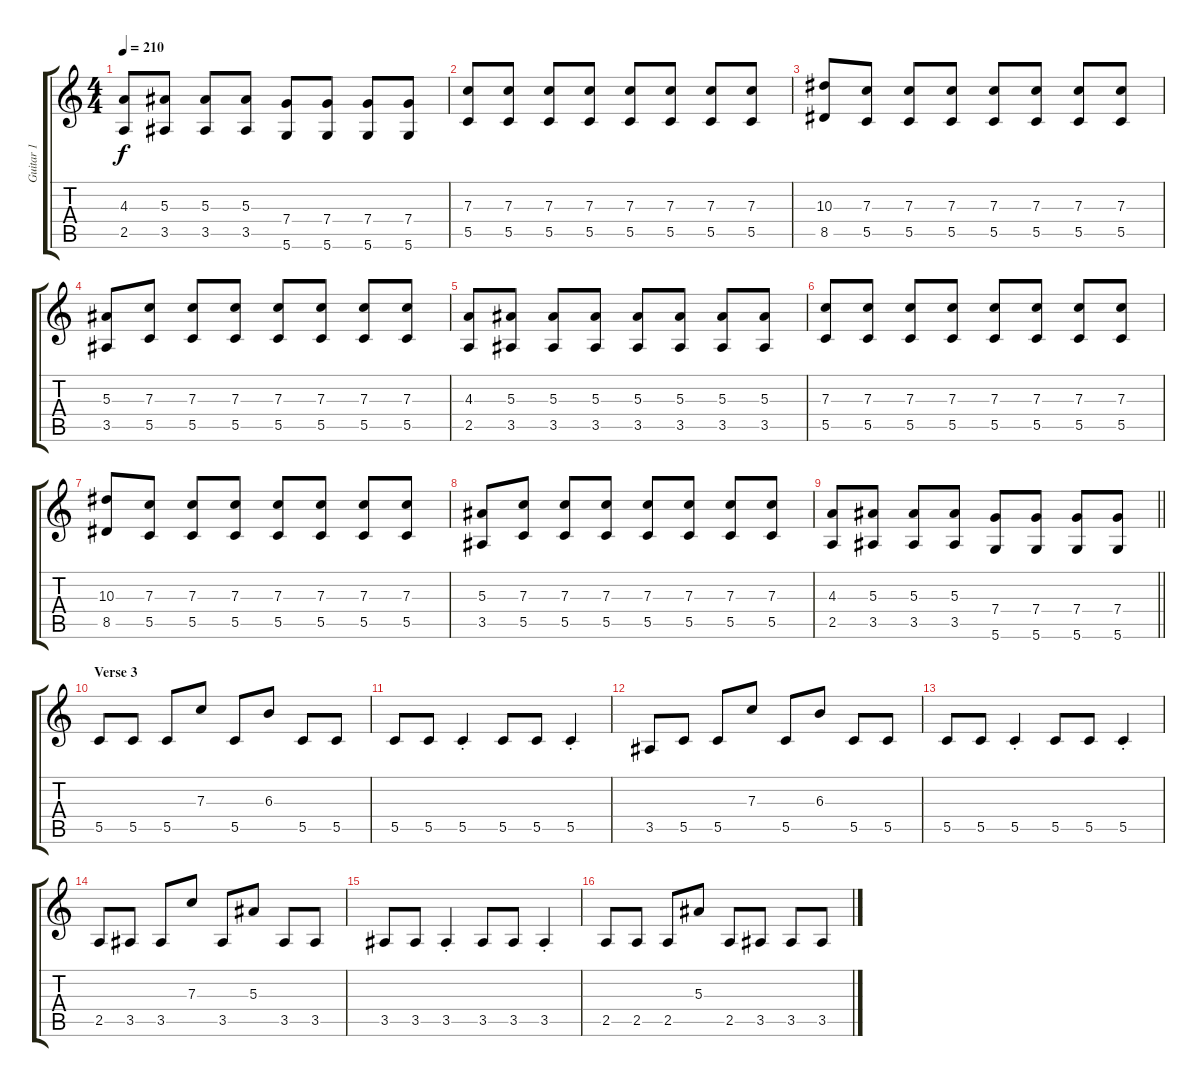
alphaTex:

\track ("Guitar 1" "Guitar 1") {instrument overdrivenguitar}
\staff {score tabs}
\tuning (D4 A3 F3 C3 G2 D2) {hide}
\ts (4 4)
\tempo 210
\clef g2
\ks c
(4.3 2.5).8{dy f} (5.3 3.5).8 (5.3 3.5).8 (5.3 3.5).8 (7.4 5.6).8 (7.4 5.6).8 (7.4 5.6).8 (7.4 5.6).8 |
(7.3 5.5).8 (7.3 5.5).8 (7.3 5.5).8 (7.3 5.5).8 (7.3 5.5).8 (7.3 5.5).8 (7.3 5.5).8 (7.3 5.5).8 |
(10.3 8.5).8 (7.3 5.5).8 (7.3 5.5).8 (7.3 5.5).8 (7.3 5.5).8 (7.3 5.5).8 (7.3 5.5).8 (7.3 5.5).8 |
(5.3 3.5).8 (7.3 5.5).8 (7.3 5.5).8 (7.3 5.5).8 (7.3 5.5).8 (7.3 5.5).8 (7.3 5.5).8 (7.3 5.5).8 |
(4.3 2.5).8 (5.3 3.5).8 (5.3 3.5).8 (5.3 3.5).8 (5.3 3.5).8 (5.3 3.5).8 (5.3 3.5).8 (5.3 3.5).8 |
(7.3 5.5).8 (7.3 5.5).8 (7.3 5.5).8 (7.3 5.5).8 (7.3 5.5).8 (7.3 5.5).8 (7.3 5.5).8 (7.3 5.5).8 |
(10.3 8.5).8 (7.3 5.5).8 (7.3 5.5).8 (7.3 5.5).8 (7.3 5.5).8 (7.3 5.5).8 (7.3 5.5).8 (7.3 5.5).8 |
(5.3 3.5).8 (7.3 5.5).8 (7.3 5.5).8 (7.3 5.5).8 (7.3 5.5).8 (7.3 5.5).8 (7.3 5.5).8 (7.3 5.5).8 |
\barLineRight lightlight
(4.3 2.5).8 (5.3 3.5).8 (5.3 3.5).8 (5.3 3.5).8 (7.4 5.6).8 (7.4 5.6).8 (7.4 5.6).8 (7.4 5.6).8 |
\section ("" "Verse 3")
5.5.8 5.5.8 5.5.8 7.3.8 5.5.8 6.3.8 5.5.8 5.5.8 |
5.5.8 5.5.8 5.5{st}.4 5.5.8 5.5.8 5.5{st}.4 |
3.5.8 5.5.8 5.5.8 7.3.8 5.5.8 6.3.8 5.5.8 5.5.8 |
5.5.8 5.5.8 5.5{st}.4 5.5.8 5.5.8 5.5{st}.4 |
2.5.8 3.5.8 3.5.8 7.3.8 3.5.8 5.3.8 3.5.8 3.5.8 |
3.5.8 3.5.8 3.5{st}.4 3.5.8 3.5.8 3.5{st}.4 |
2.5.8 2.5.8 2.5.8 5.3.8 2.5.8 3.5.8 3.5.8 3.5.8
